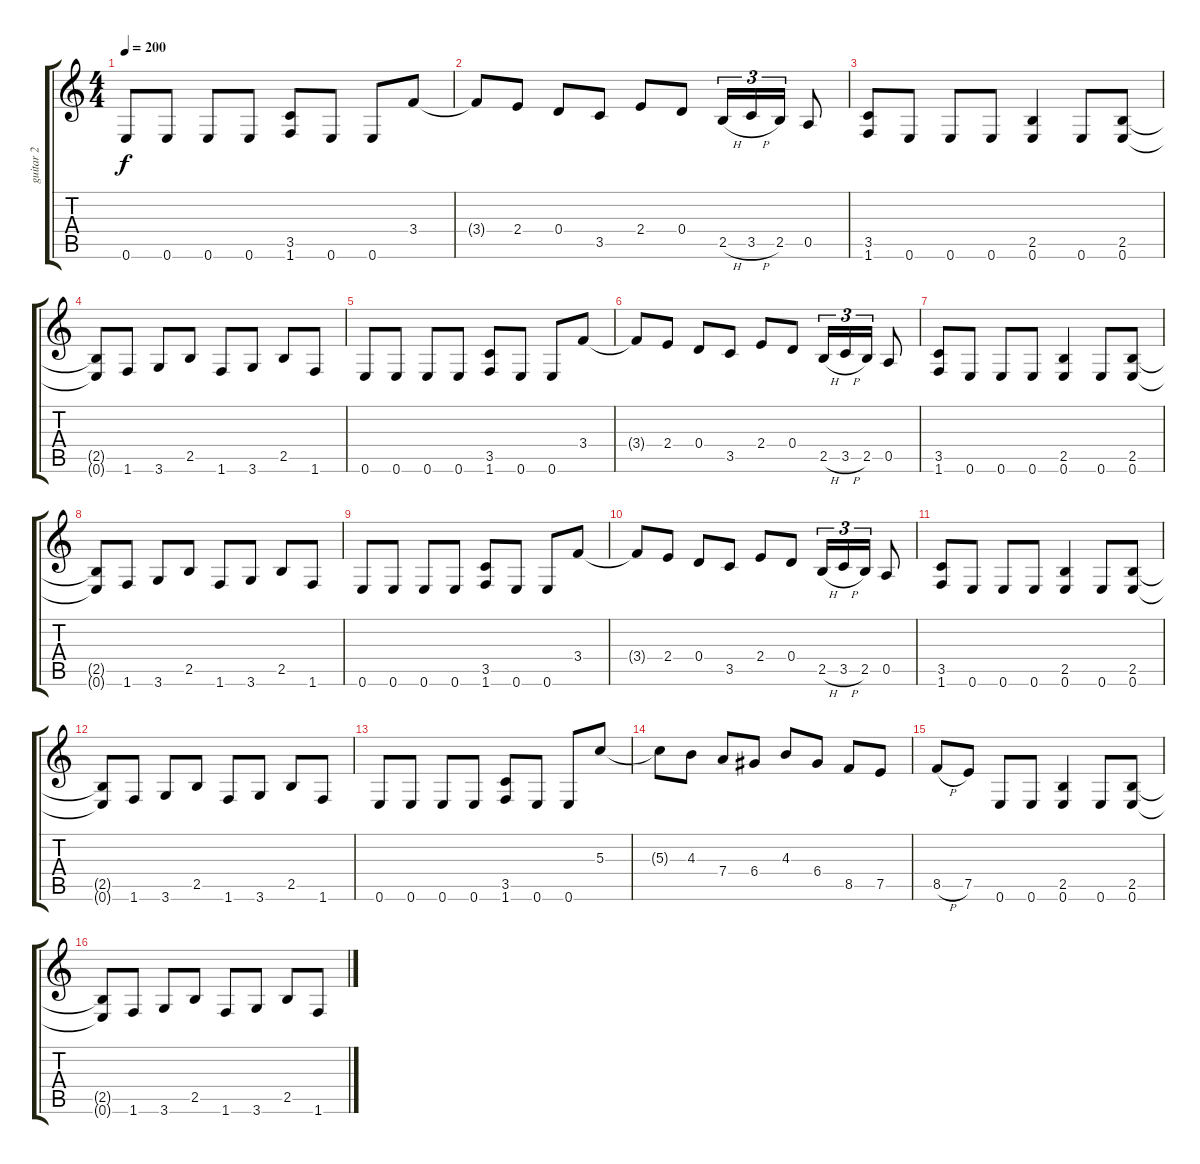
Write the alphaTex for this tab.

\track ("guitar 2" "guitar 2") {instrument distortionguitar}
\staff {score tabs}
\tuning (E4 B3 G3 D3 A2 E2) {hide}
\ts (4 4)
\tempo 200
\clef g2
\ks c
0.6.8{dy f} 0.6.8 0.6.8 0.6.8 (3.5 1.6).8 0.6.8 0.6.8 3.4.8 |
3.4{t}.8 2.4.8 0.4.8 3.5.8 2.4.8 0.4.8 2.5{h}.16{tu (3 2)} 3.5{h}.16{tu (3 2)} 2.5.16{tu (3 2)} 0.5.8 |
(3.5 1.6).8 0.6.8 0.6.8 0.6.8 (2.5 0.6).4 0.6.8 (2.5 0.6).8 |
(2.5{t} 0.6{t}).8 1.6.8 3.6.8 2.5.8 1.6.8 3.6.8 2.5.8 1.6.8 |
0.6.8 0.6.8 0.6.8 0.6.8 (3.5 1.6).8 0.6.8 0.6.8 3.4.8 |
3.4{t}.8 2.4.8 0.4.8 3.5.8 2.4.8 0.4.8 2.5{h}.16{tu (3 2)} 3.5{h}.16{tu (3 2)} 2.5.16{tu (3 2)} 0.5.8 |
(3.5 1.6).8 0.6.8 0.6.8 0.6.8 (2.5 0.6).4 0.6.8 (2.5 0.6).8 |
(2.5{t} 0.6{t}).8 1.6.8 3.6.8 2.5.8 1.6.8 3.6.8 2.5.8 1.6.8 |
0.6.8 0.6.8 0.6.8 0.6.8 (3.5 1.6).8 0.6.8 0.6.8 3.4.8 |
3.4{t}.8 2.4.8 0.4.8 3.5.8 2.4.8 0.4.8 2.5{h}.16{tu (3 2)} 3.5{h}.16{tu (3 2)} 2.5.16{tu (3 2)} 0.5.8 |
(3.5 1.6).8 0.6.8 0.6.8 0.6.8 (2.5 0.6).4 0.6.8 (2.5 0.6).8 |
(2.5{t} 0.6{t}).8 1.6.8 3.6.8 2.5.8 1.6.8 3.6.8 2.5.8 1.6.8 |
0.6.8 0.6.8 0.6.8 0.6.8 (3.5 1.6).8 0.6.8 0.6.8 5.3.8 |
5.3{t}.8 4.3.8 7.4.8 6.4.8 4.3.8 6.4.8 8.5.8 7.5.8 |
8.5{h}.8 7.5.8 0.6.8 0.6.8 (2.5 0.6).4 0.6.8 (2.5 0.6).8 |
(2.5{t} 0.6{t}).8 1.6.8 3.6.8 2.5.8 1.6.8 3.6.8 2.5.8 1.6.8
